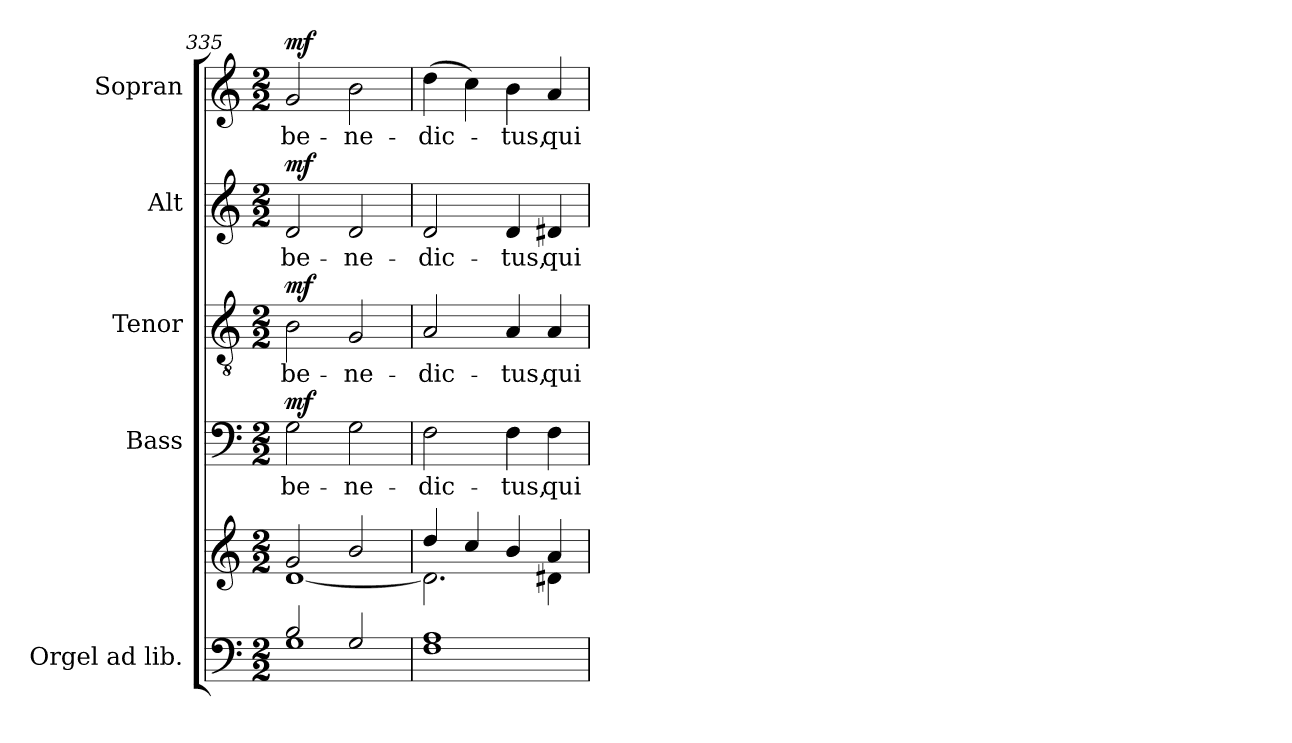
**kern	**kern	**kern	**text	**dynam	**kern	**text	**dynam	**kern	**text	**dynam	**kern	**text	**dynam
*part5	*part5	*part4	*part4	*part4	*part3	*part3	*part3	*part2	*part2	*part2	*part1	*part1	*part1
*staff6	*staff5	*staff4	*staff4	*staff4	*staff3	*staff3	*staff3	*staff2	*staff2	*staff2	*staff1	*staff1	*staff1
*I"Orgel ad lib.	*	*I"Bass	*	*	*I"Tenor	*	*	*I"Alt	*	*	*I"Sopran	*	*
*	*	*I'B.	*	*	*I'T.	*	*	*I'A.	*	*	*I'S.	*	*
!!LO:PB:g=z
*clefF4	*clefG2	*clefF4	*	*	*clefGv2	*	*	*clefG2	*	*	*clefG2	*	*
*k[]	*k[]	*k[]	*	*	*k[]	*	*	*k[]	*	*	*k[]	*	*
*C:	*C:	*C:	*	*	*C:	*	*	*C:	*	*	*C:	*	*
*M2/2	*M2/2	*M2/2	*	*	*M2/2	*	*	*M2/2	*	*	*M2/2	*	*
=335	=335	=335	=335	=335	=335	=335	=335	=335	=335	=335	=335	=335	=335
*^	*^	*	*	*	*	*	*	*	*	*	*	*	*
!	!	!	!	!	!LO:LY:b	!LO:DY:a	!	!LO:LY:b	!LO:DY:a	!	!LO:LY:b	!LO:DY:a	!	!LO:LY:b	!LO:DY:a
2B/	1G	2g/	[<1d	2G\	be-	mf	2B\	be-	mf	2d/	be-	mf	2g/	be-	mf
!	!	!	!	!	!LO:LY:b	!	!	!LO:LY:b	!	!	!LO:LY:b	!	!	!LO:LY:b	!
2G/	.	2b/	.	2G\	-ne-	.	2G/	-ne-	.	2d/	-ne-	.	2b\	-ne-	.
=336	=336	=336	=336	=336	=336	=336	=336	=336	=336	=336	=336	=336	=336	=336	=336
!	!	!	!	!	!LO:LY:b	!	!	!LO:LY:b	!	!	!LO:LY:b	!	!	!LO:LY:b	!
1A	1F	4dd/	2.d\]	2F\	-dic-	.	2A/	-dic-	.	2d/	-dic-	.	(>4dd\	-dic-	.
.	.	4cc/	.	.	.	.	.	.	.	.	.	.	4cc\)	.	.
!	!	!	!	!	!LO:LY:b	!	!	!LO:LY:b	!	!	!LO:LY:b	!	!	!LO:LY:b	!
.	.	4b/	.	4F\	-tus,	.	4A/	-tus,	.	4d/	-tus,	.	4b\	-tus,	.
!	!	!	!	!	!LO:LY:b	!	!	!LO:LY:b	!	!	!LO:LY:b	!	!	!LO:LY:b	!
.	.	4a/	4d#X\	4F\	qui	.	4A/	qui	.	4d#X/	qui	.	4a/	qui	.
*v	*v	*	*	*	*	*	*	*	*	*	*	*	*	*	*
*	*v	*v	*	*	*	*	*	*	*	*	*	*	*	*
=	=	=	=	=	=	=	=	=	=	=	=	=	=
*-	*-	*-	*-	*-	*-	*-	*-	*-	*-	*-	*-	*-	*-
